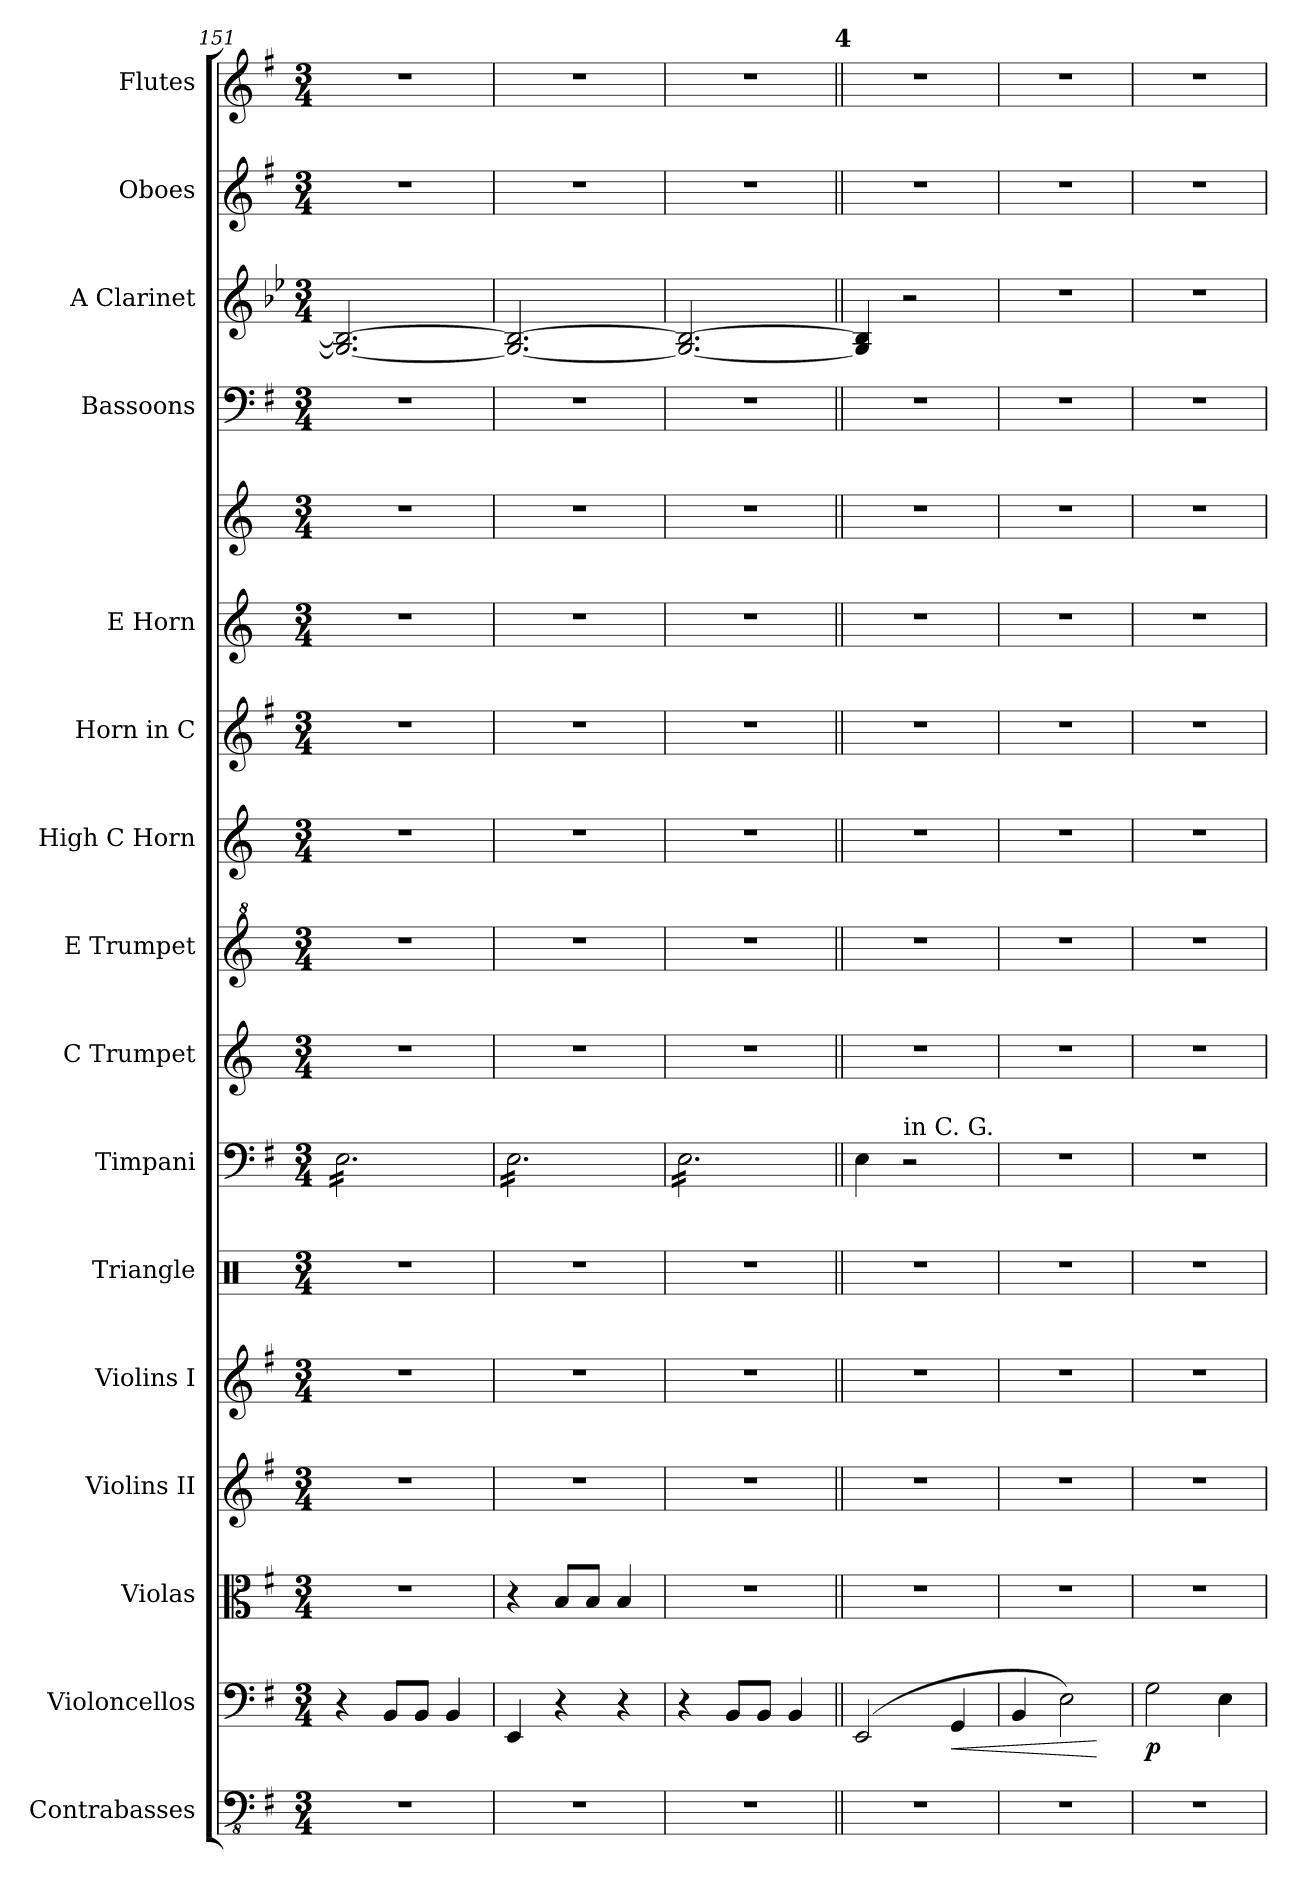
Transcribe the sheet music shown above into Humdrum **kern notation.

**kern	**kern	**dynam	**kern	**kern	**kern	**kern	**kern	**kern	**kern	**kern	**kern	**kern	**kern	**kern	**kern	**kern	**kern
*part16	*part15	*part15	*part14	*part13	*part12	*part11	*part10	*part9	*part8	*part7	*part6	*part5	*part5	*part4	*part3	*part2	*part1
*staff17	*staff16	*staff16	*staff15	*staff14	*staff13	*staff12	*staff11	*staff10	*staff9	*staff8	*staff7	*staff6	*staff5	*staff4	*staff3	*staff2	*staff1
*I"Contrabasses	*I"Violoncellos	*	*I"Violas	*I"Violins II	*I"Violins I	*I"Triangle	*I"Timpani	*I"C Trumpet	*I"E Trumpet	*I"High C Horn	*I"Horn in C	*I"E Horn	*	*I"Bassoons	*I"A Clarinet	*I"Oboes	*I"Flutes
*I'Cb.	*I'Vc.	*	*I'Vla.	*I'Vln. II	*I'Vln. I	*I'Trgl.	*I'Timp.	*I'C Tpt.	*I'E Tpt.	*I'H. C Hn.	*	*I'E Hn.	*	*I'Bsn.	*I'A Cl.	*I'Ob.	*I'Fl.
*clefFv4	*clefF4	*	*clefC3	*clefG2	*clefG2	*clefX	*clefF4	*clefG2	*clefG^2	*clefG2	*clefG2	*clefG2	*clefG2	*clefF4	*clefG2	*clefG2	*clefG2
*ITrd7c12	*	*	*	*	*	*	*	*	*ITrd1c2	*ITrd7c12	*ITrd7c12	*ITrd5c8	*ITrd5c8	*	*ITrd2c3	*	*
*k[f#]	*k[f#]	*	*k[f#]	*k[f#]	*k[f#]	*k[]	*k[f#]	*k[]	*k[b-e-]	*k[]	*k[f#]	*k[f#c#g#d#]	*k[f#c#g#d#]	*k[f#]	*k[f#]	*k[f#]	*k[f#]
*M3/4	*M3/4	*	*M3/4	*M3/4	*M3/4	*M3/4	*M3/4	*M3/4	*M3/4	*M3/4	*M3/4	*M3/4	*M3/4	*M3/4	*M3/4	*M3/4	*M3/4
=151	=151	=151	=151	=151	=151	=151	=151	=151	=151	=151	=151	=151	=151	=151	=151	=151	=151
*	*	*	*	*	*	*	*tremolo	*	*	*	*	*	*	*	*	*	*
2.r	4r	.	2.r	2.r	2.r	2.r	16E\LL	2.r	2.r	2.r	2.r	2.r	2.r	2.r	2.E/_ 2.G/_	2.r	2.r
.	.	.	.	.	.	.	16E\	.	.	.	.	.	.	.	.	.	.
.	.	.	.	.	.	.	16E\	.	.	.	.	.	.	.	.	.	.
.	.	.	.	.	.	.	16E\	.	.	.	.	.	.	.	.	.	.
.	8BB/L	.	.	.	.	.	16E\	.	.	.	.	.	.	.	.	.	.
.	.	.	.	.	.	.	16E\	.	.	.	.	.	.	.	.	.	.
.	8BB/J	.	.	.	.	.	16E\	.	.	.	.	.	.	.	.	.	.
.	.	.	.	.	.	.	16E\	.	.	.	.	.	.	.	.	.	.
.	4BB/	.	.	.	.	.	16E\	.	.	.	.	.	.	.	.	.	.
.	.	.	.	.	.	.	16E\	.	.	.	.	.	.	.	.	.	.
.	.	.	.	.	.	.	16E\	.	.	.	.	.	.	.	.	.	.
.	.	.	.	.	.	.	16E\JJ	.	.	.	.	.	.	.	.	.	.
=152	=152	=152	=152	=152	=152	=152	=152	=152	=152	=152	=152	=152	=152	=152	=152	=152	=152
2.r	4EE/	.	4r	2.r	2.r	2.r	16E\LL	2.r	2.r	2.r	2.r	2.r	2.r	2.r	2.E/_ 2.G/_	2.r	2.r
.	.	.	.	.	.	.	16E\	.	.	.	.	.	.	.	.	.	.
.	.	.	.	.	.	.	16E\	.	.	.	.	.	.	.	.	.	.
.	.	.	.	.	.	.	16E\	.	.	.	.	.	.	.	.	.	.
.	4r	.	8B/L	.	.	.	16E\	.	.	.	.	.	.	.	.	.	.
.	.	.	.	.	.	.	16E\	.	.	.	.	.	.	.	.	.	.
.	.	.	8B/J	.	.	.	16E\	.	.	.	.	.	.	.	.	.	.
.	.	.	.	.	.	.	16E\	.	.	.	.	.	.	.	.	.	.
.	4r	.	4B/	.	.	.	16E\	.	.	.	.	.	.	.	.	.	.
.	.	.	.	.	.	.	16E\	.	.	.	.	.	.	.	.	.	.
.	.	.	.	.	.	.	16E\	.	.	.	.	.	.	.	.	.	.
.	.	.	.	.	.	.	16E\JJ	.	.	.	.	.	.	.	.	.	.
=153	=153	=153	=153	=153	=153	=153	=153	=153	=153	=153	=153	=153	=153	=153	=153	=153	=153
2.r	4r	.	2.r	2.r	2.r	2.r	16E\LL	2.r	2.r	2.r	2.r	2.r	2.r	2.r	2.E/_ 2.G/_	2.r	2.r
.	.	.	.	.	.	.	16E\	.	.	.	.	.	.	.	.	.	.
.	.	.	.	.	.	.	16E\	.	.	.	.	.	.	.	.	.	.
.	.	.	.	.	.	.	16E\	.	.	.	.	.	.	.	.	.	.
.	8BB/L	.	.	.	.	.	16E\	.	.	.	.	.	.	.	.	.	.
.	.	.	.	.	.	.	16E\	.	.	.	.	.	.	.	.	.	.
.	8BB/J	.	.	.	.	.	16E\	.	.	.	.	.	.	.	.	.	.
.	.	.	.	.	.	.	16E\	.	.	.	.	.	.	.	.	.	.
.	4BB/	.	.	.	.	.	16E\	.	.	.	.	.	.	.	.	.	.
.	.	.	.	.	.	.	16E\	.	.	.	.	.	.	.	.	.	.
.	.	.	.	.	.	.	16E\	.	.	.	.	.	.	.	.	.	.
.	.	.	.	.	.	.	16E\JJ	.	.	.	.	.	.	.	.	.	.
*	*	*	*	*	*	*	*Xtremolo	*	*	*	*	*	*	*	*	*	*
!!LO:REH:place=s1:a:B:enc=none:fs=14:t=4
=154||	=154||	=154||	=154||	=154||	=154||	=154||	=154||	=154||	=154||	=154||	=154||	=154||	=154||	=154||	=154||	=154||	=154||
2.r	(>2EE/	.	2.r	2.r	2.r	2.r	4E\	2.r	2.r	2.r	2.r	2.r	2.r	2.r	4E/] 4G/]	2.r	2.r
!	!	!	!	!	!	!	!LO:TX:a:t=in C. G.	!	!	!	!	!	!	!	!	!	!
.	.	.	.	.	.	.	2r	.	.	.	.	.	.	.	2r	.	.
!	!	!LO:HP:b	!	!	!	!	!	!	!	!	!	!	!	!	!	!	!
.	4GG/	<	.	.	.	.	.	.	.	.	.	.	.	.	.	.	.
=155	=155	=155	=155	=155	=155	=155	=155	=155	=155	=155	=155	=155	=155	=155	=155	=155	=155
2.r	4BB/	.	2.r	2.r	2.r	2.r	2.r	2.r	2.r	2.r	2.r	2.r	2.r	2.r	2.r	2.r	2.r
.	2E\)	.	.	.	.	.	.	.	.	.	.	.	.	.	.	.	.
.	.	[	.	.	.	.	.	.	.	.	.	.	.	.	.	.	.
=156	=156	=156	=156	=156	=156	=156	=156	=156	=156	=156	=156	=156	=156	=156	=156	=156	=156
!	!	!LO:DY:b	!	!	!	!	!	!	!	!	!	!	!	!	!	!	!
2.r	2G\	p	2.r	2.r	2.r	2.r	2.r	2.r	2.r	2.r	2.r	2.r	2.r	2.r	2.r	2.r	2.r
.	4E\	.	.	.	.	.	.	.	.	.	.	.	.	.	.	.	.
=	=	=	=	=	=	=	=	=	=	=	=	=	=	=	=	=	=
*-	*-	*-	*-	*-	*-	*-	*-	*-	*-	*-	*-	*-	*-	*-	*-	*-	*-
